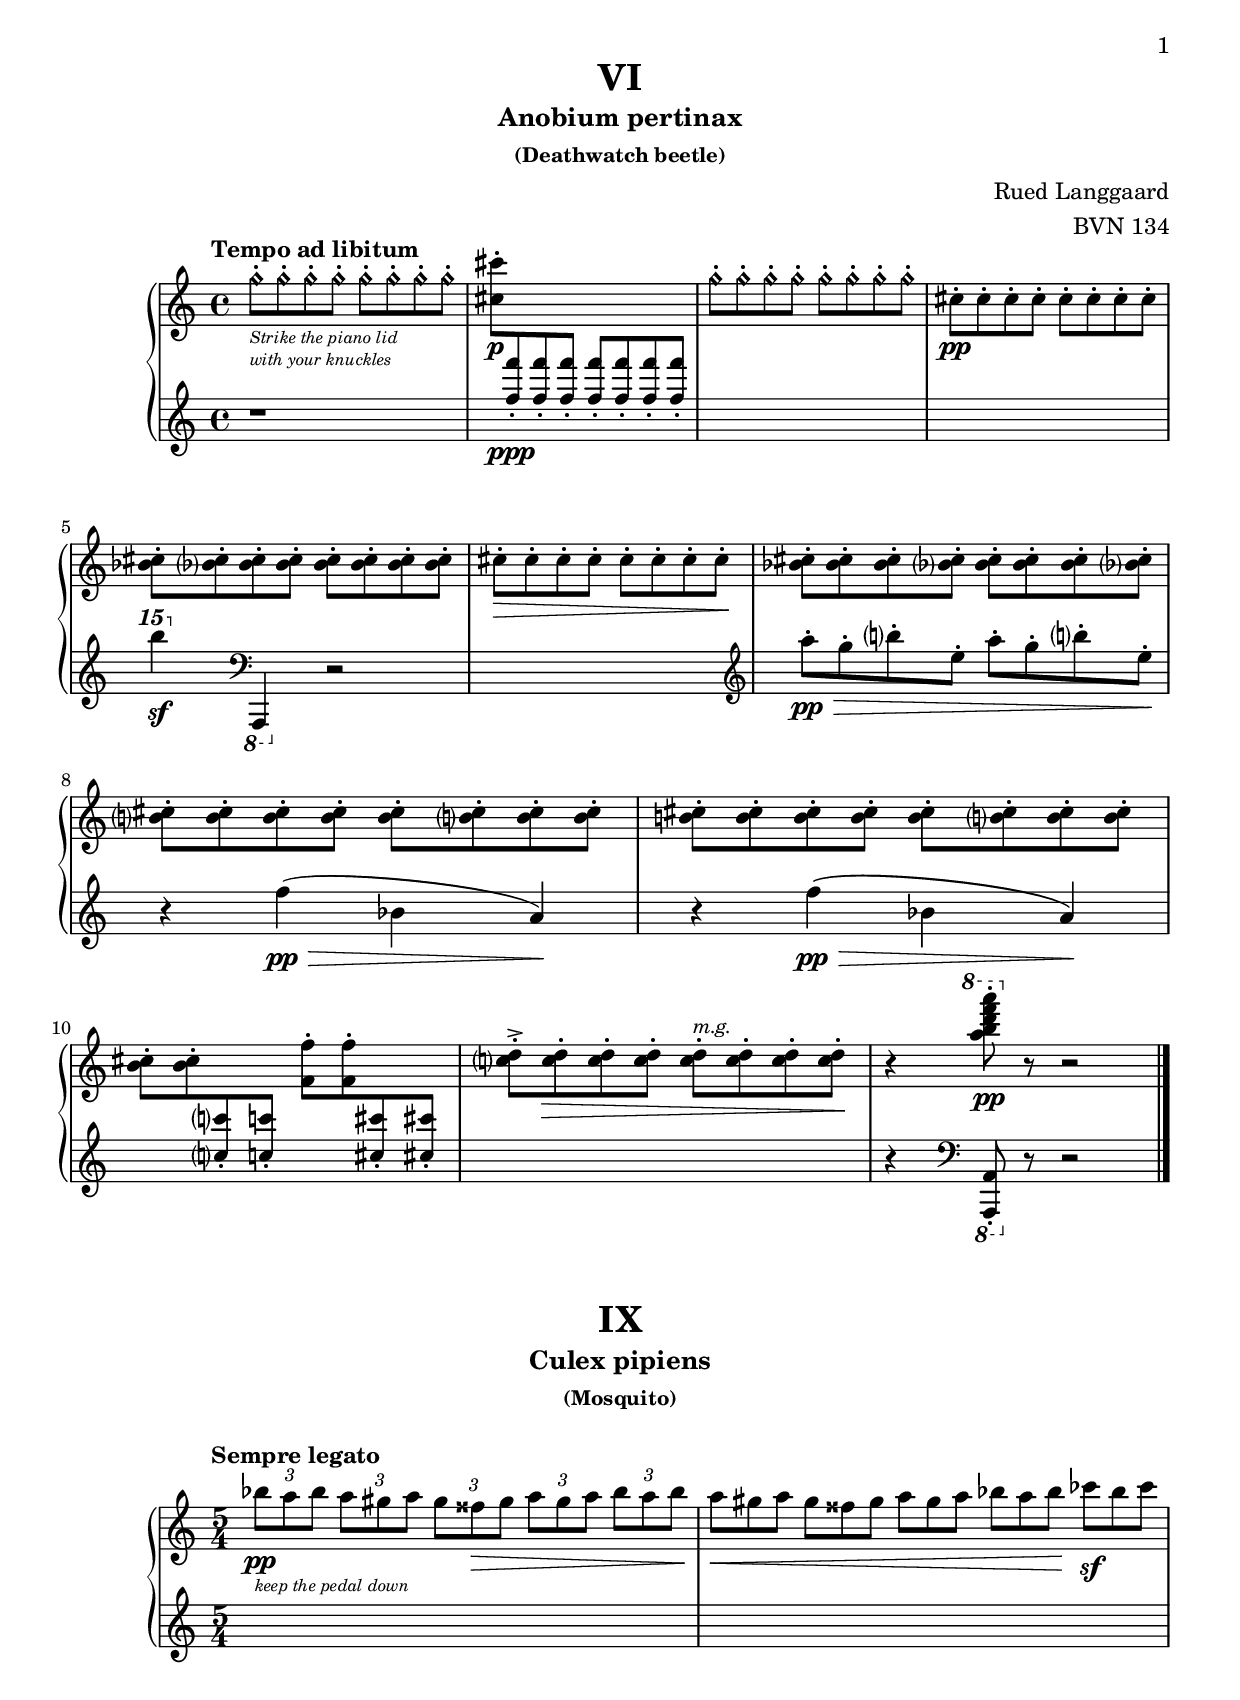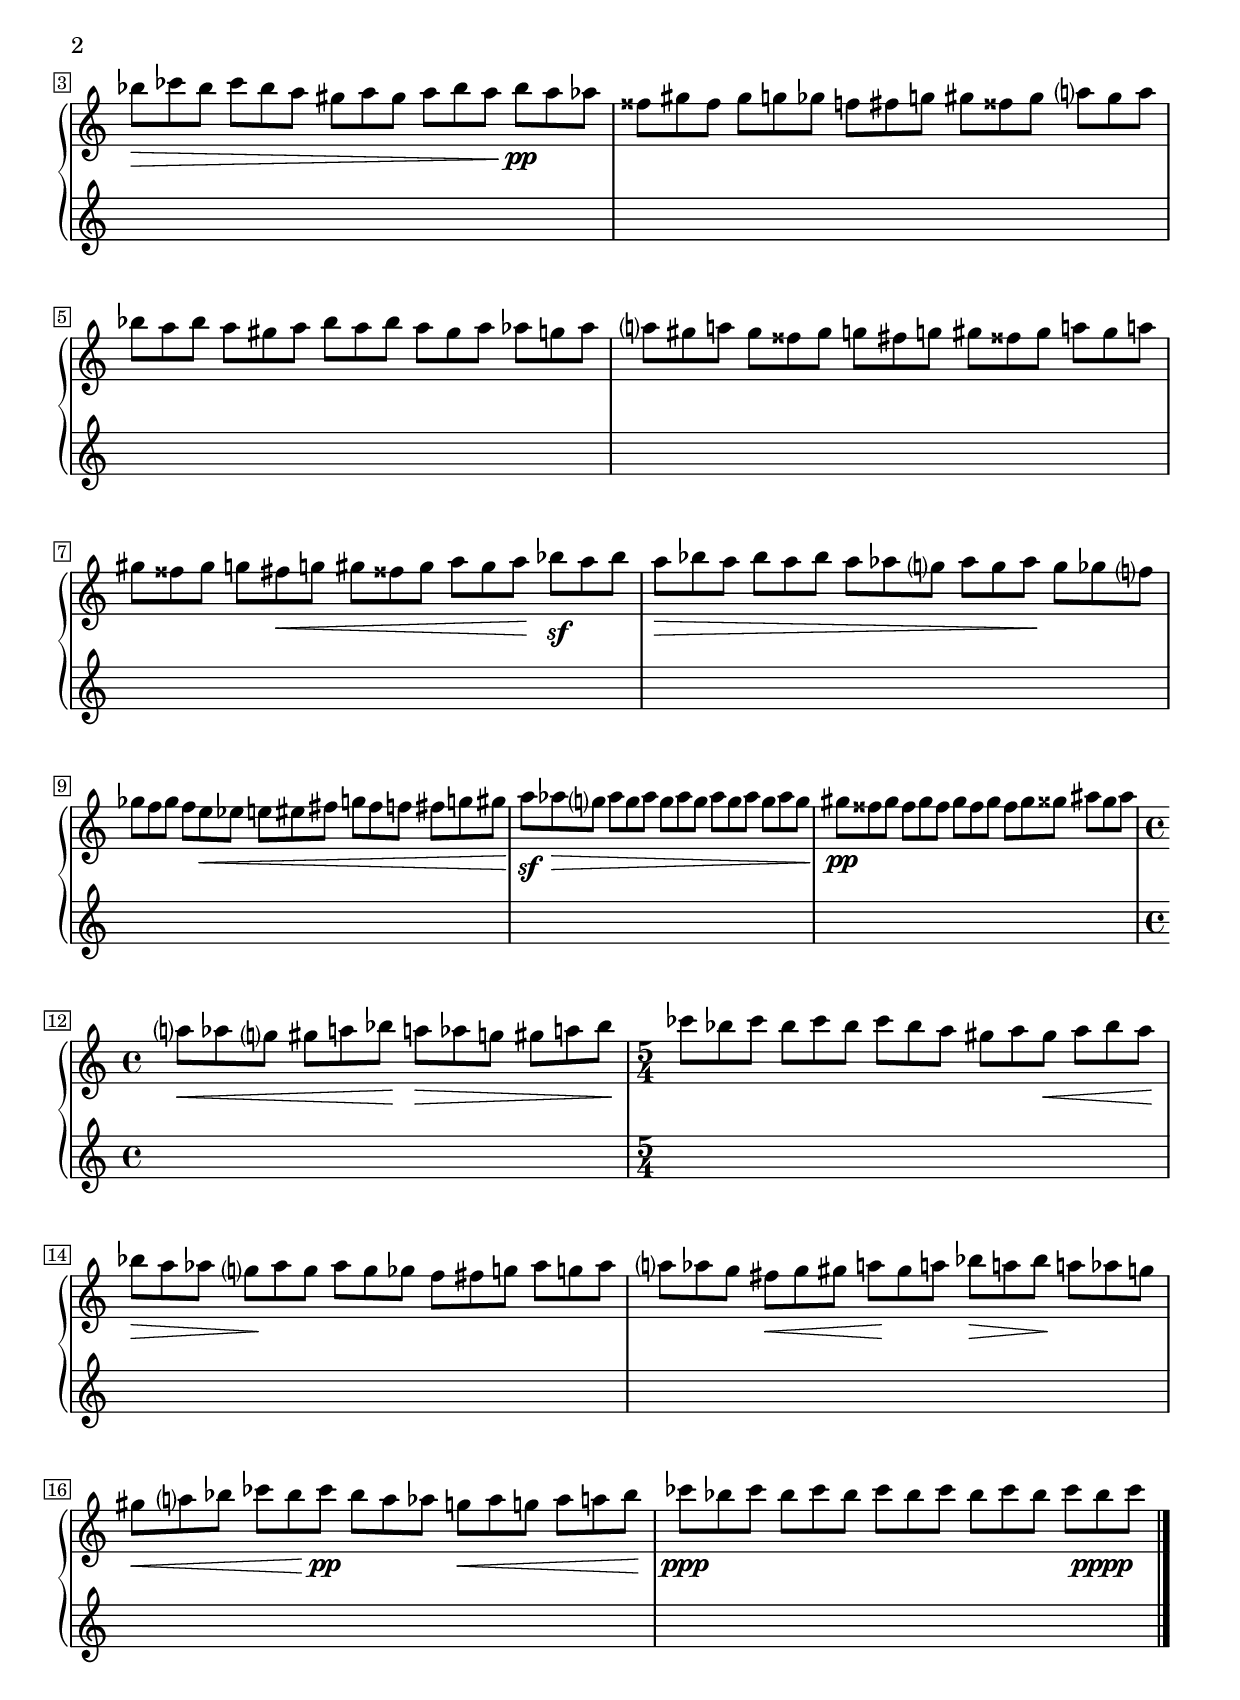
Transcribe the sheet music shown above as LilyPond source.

\version "2.23.10"

#(ly:set-option 'relative-includes #t)

\paper {
  line-width = 18.6\cm
  top-margin = 10\mm
  bottom-margin = 10\mm
  first-page-number = 0
  print-all-headers = ##t
}

\bookpart {
  \header {
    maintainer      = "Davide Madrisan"
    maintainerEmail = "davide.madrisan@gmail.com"
  }

  \include "./header.ily"
  \header {
    title = ##f
    composer = ##f
  }

  \markup {
    \fill-line {
      \center-column {
        \null\null\null\null\null\null\null\null
        \null\null\null\null\null\null\null\null
        \line { \abs-fontsize #30 \bold "Rued Langgaard" }
	\null\null\null
        \line { \abs-fontsize #36 \bold "Insektarium BVN 134" }
        \null\null\null\null\null\null\null\null
        \null\null\null\null\null\null\null\null
        \fill-line { \abs-fontsize #11 "Transcribed and Engraved by Davide Madrisan" }
        \fill-line { \abs-fontsize #9 \typewriter "https://github.com/madrisan/open-scores/" }
        \null
        \fill-line {
          \abs-fontsize #8 "Based on the partition seen in a Youtube video"
        }
      }
    }
  }
}

\version "2.23.10"

Global = {
   \key c \major
   \time 4/4
}

Upper = \relative c' {
   \clef treble
   \tempo \markup { \bold Tempo ad libitum }
   %1
   | g''8-.\harmonic[_\markup {
       \italic \abs-fontsize #8
       \column {
         \line { "Strike the piano lid" }
         \line { "with your knuckles" }
       }
   }
     g-.\harmonic g-.\harmonic g-.\harmonic]
     g8-.\harmonic[ g-.\harmonic g-.\harmonic g-.\harmonic]
   | \stemDown <cis cis,>-._\p
     \change Staff = "lower" {
       \stemUp <f f,>8-._\ppp <f f,>8-. <f f,>8-.
       \stemUp <f f,>8-. <f f,>8-. <f f,>8-. <f f,>8-.
     }
   | \change Staff = "upper"
     \stemDown
     g,8-.\harmonic[ g-.\harmonic g-.\harmonic g-.\harmonic]
     g8-.\harmonic[ g-.\harmonic g-.\harmonic g-.\harmonic]
   | cis,8-._\pp[ cis-. cis-. cis-.]  cis-.[ cis-. cis-. cis-.]
   \break
   %5
   | <bes cis>8-. <bes cis>-. <bes cis>-. <bes cis>-.
     <bes cis>8-. <bes cis>-. <bes cis>-. <bes cis>-.
   | cis8-.\>[ cis-. cis-. cis-.]  cis-.[ cis-. cis-. cis-.]\!
   | <bes cis>8-. <bes cis>-. <bes cis>-. <bes cis>-.
     <bes cis>8-. <bes cis>-. <bes cis>-. <bes cis>-.
   | <b! cis>8-. <b cis>-. <b cis>-. <b cis>-.
     <b cis>8-. <b cis>-. <b cis>-. <b cis>-.
   | <b! cis>8-.[ <b cis>-. <b cis>-. <b cis>-.]
     <b cis>8-.[ <b cis>-. <b cis>-. <b cis>-.]
   %10
   | \once\override Beam.positions = #'(-3 . -3)
     \stemDown <b cis>8-. <b cis>-.
     \change Staff = "lower" {
       \stemUp <c! c'!>8-. <c'! c,!>8-.
     }
     \once\override Beam.positions = #'(-3 . -3)
     \change Staff = "upper" {
        \stemDown <f,, f'>8-. <f' f,>8-.
     }
     \change Staff = "lower" {
       \stemUp <cis cis'>8-. <cis'! cis,!>8-.
     }
     \change Staff = "upper"
   | \stemDown
     <c, d>8-.^>[ <c d>-.\> <c d>-. <c d>-.]
     <c d>8-.[^\markup {
       \italic \small { m.g. }
     }
     <c d>-. <c d>-. <c d>-.]\!
   | r4
     \ottava #1 \stemDown <a'' b d f a>8-.\pp
     \ottava #0
     r8 r2
   \fine

% la si do re mi fa sol
%  a b  c  d  e  f  g
}

Lower = \relative c {
   \clef treble
   %1
   | r1
   | s1
   | s1
   | s1
   %5
   | \ottava #2 b'''''4\sf \ottava #0
     \clef bass
     \once \override Staff.OttavaBracket.direction = #DOWN
     \ottava #1 a,,,,,4 \ottava #0
     r2
   | s1 \clef treble
   | a'''8-.\pp\>[ g-. b-. e,-.]  a8-.[ g-. b-. e,-.]\!
   | r4 f4\pp(\> bes, a)\!
   | r4 f'4\pp\(\> bes, a\)\!
   %10
   | s1
   | s1
   | r4
     \clef bass
     \once \override Staff.OttavaBracket.direction = #DOWN
     \ottava #1 \stemUp <a, a,>8-.
     \ottava #0
     r8 r2
   \fine

% la si do re mi fa sol
%  a b  c  d  e  f  g
}

\score {
  \new PianoStaff
  <<
    \accidentalStyle Score.piano-cautionary
    \new Staff = "upper" {
      \Global
      \Upper
    }
    \new Staff = "lower" {
      \Global
      \Lower
    }
  >>
  \header {
    composer = "Rued Langgaard"
    opus = "BVN 134"
    subtitle = "Anobium pertinax"
    subsubtitle = "(Deathwatch beetle)"
    title = \markup {
       %\override #'(font-name . "TeX Gyre Schola") {
       "VI"
       %}
    }
  }
  \layout { }
  \midi {
    \tempo 4 = 60
  }
}

Global = {
   \key c \major
   \time 5/4
   \include "../global.ly"
}

Upper = \relative c' {
   \clef treble
   \tempo \markup { \bold Sempre legato }
   %1
   | \tupletUp
     \tuplet 3/2 4 {
       bes''8_\pp_\markup {
         \italic \abs-fontsize #8
         \column {
           \line { "keep the pedal down" }
         }
       }
       a bes
     }
     \tuplet 3/2 4 { a gis a }
     \tuplet 3/2 4 { gis fisis\> gis }
     \tuplet 3/2 4 { a gis a }
     \tuplet 3/2 4 { bes a bes\! }
   %2
   | \omit TupletNumber
     \tuplet 3/2 4 { a\< gis a }
     \tuplet 3/2 4 { gis fisis gis }
     \tuplet 3/2 4 { a gis a }
     \tuplet 3/2 4 { bes a bes\! }
     \tuplet 3/2 4 { ces\sf bes ces }
   %3
   | \tuplet 3/2 4 { bes\> ces bes }
     \tuplet 3/2 4 { ces bes a }
     \tuplet 3/2 4 { gis a gis }
     \tuplet 3/2 4 { a bes a\! }
     \tuplet 3/2 4 { bes\pp a aes }
   %4
   | \tuplet 3/2 4 { fisis gis fisis }
     \tuplet 3/2 4 { gis g! ges }
     \tuplet 3/2 4 { f! fis g! }
     \tuplet 3/2 4 { gis fisis gis }
     \tuplet 3/2 4 { a gis a }
   %5
   | \tuplet 3/2 4 { bes a bes }
     \tuplet 3/2 4 { a gis a }
     \tuplet 3/2 4 { bes a bes }
     \tuplet 3/2 4 { a gis a }
     \tuplet 3/2 4 { aes g! aes }
   %6
   | \tuplet 3/2 4 { a! gis a! }
     \tuplet 3/2 4 { gis fisis gis }
     \tuplet 3/2 4 { g! fis g! }
     \tuplet 3/2 4 { gis fisis gis }
     \tuplet 3/2 4 { a! gis a! }
   %7
   | \tuplet 3/2 4 { gis fisis gis }
     \tuplet 3/2 4 { g! fis\< g! }
     \tuplet 3/2 4 { gis fisis gis }
     \tuplet 3/2 4 { a gis a\! }
     \tuplet 3/2 4 { bes\sf a bes }
   %8
   | \tuplet 3/2 4 { a\> bes a }
     \tuplet 3/2 4 { bes a bes }
     \tuplet 3/2 4 { a aes g }
     \tuplet 3/2 4 { aes g aes\! }
     \tuplet 3/2 4 { g ges f }
   %9
   | \tuplet 3/2 4 { ges f ges }
     \tuplet 3/2 4 { f e\< ees }
     \tuplet 3/2 4 { e! eis fis }
     \tuplet 3/2 4 { g! fis f! }
     \tuplet 3/2 4 { fis g! gis\! }
   %10
   | \tuplet 3/2 4 { a\sf aes\> g }
     \tuplet 3/2 4 { aes g aes }
     \tuplet 3/2 4 { g aes g }
     \tuplet 3/2 4 { aes g aes }
     \tuplet 3/2 4 { g aes g\! }
   %11
   | \tuplet 3/2 4 { gis\pp fisis gis }
     \tuplet 3/2 4 { fisis gis fisis }
     \tuplet 3/2 4 { gis fisis gis }
     \tuplet 3/2 4 { fisis gis gisis }
     \tuplet 3/2 4 { ais gisis ais }
   %12
   | \time 4/4
     \tuplet 3/2 4 { a!\< aes g }
     \tuplet 3/2 4 { gis a! bes\! }
     \tuplet 3/2 4 { a!\> aes g! }
     \tuplet 3/2 4 { gis a! bes\! }
   %13
   | \time 5/4
     \tuplet 3/2 4 { ces8 bes ces }
     \tuplet 3/2 4 { bes ces bes }
     \tuplet 3/2 4 { ces bes a }
     \tuplet 3/2 4 { gis a gis\< }
     \tuplet 3/2 4 { a bes a\! }
   %14
   | \tuplet 3/2 4 { bes\> a aes }
     \tuplet 3/2 4 { g\! aes g }
     \tuplet 3/2 4 { aes g ges }
     \tuplet 3/2 4 { f fis g! }
     \tuplet 3/2 4 { aes g! aes }
   %15
   | \tuplet 3/2 4 { a! aes g }
     \tuplet 3/2 4 { fis\< g gis }
     \tuplet 3/2 4 { a!\! gis a! }
     \tuplet 3/2 4 { bes\> a! bes\! }
     \tuplet 3/2 4 { a! aes g! }
   %16
   | \tuplet 3/2 4 { gis\< a bes }
     \tuplet 3/2 4 { ces bes\! ces\pp }
     \tuplet 3/2 4 { bes a aes }
     \tuplet 3/2 4 { g!\< aes g! }
     \tuplet 3/2 4 { aes a! bes\! }
   %17
   | \tuplet 3/2 4 { ces\ppp bes ces }
     \tuplet 3/2 4 { bes ces bes }
     \tuplet 3/2 4 { ces bes ces }
     \tuplet 3/2 4 { bes ces bes }
     \tuplet 3/2 4 { ces bes\pppp ces }
   \fine

% la si do re mi fa sol
%  a b  c  d  e  f  g
}

Lower = \relative c {
   \clef treble
   %1
   | s1 s4
   | s1 s4
   | s1 s4
   | s1 s4
   %5
   | s1 s4
   | s1 s4
   | s1 s4
   | s1 s4
   | s1 s4
   %10
   | s1 s4
   | s1 s4
   | \time 4/4
     s1
   | \time 5/4
     s1 s4
   | s1 s4
   %15
   | s1 s4
   | s1 s4
   | s1 s4
   \fine
}

\score {
   \new PianoStaff
   <<
      \accidentalStyle Score.piano-cautionary
      \new Staff = "upper" {
         \Global
         \Upper
      }
      \new Staff = "lower" {
         \Global
         \Lower
      }
   >>
   \header {
    % composer = "Rued Langgaard"
    % workaround: insert some vertical space after the header
      composer = " "
    % opus = "BVN 134"
      subtitle = "Culex pipiens"
      subsubtitle = "(Mosquito)"
      title = \markup {
         %\override #'(font-name . "TeX Gyre Schola") {
         "IX"
         %}
      }
   }
   \layout { }
   \midi {
      \tempo 4 = 220
   }
}

